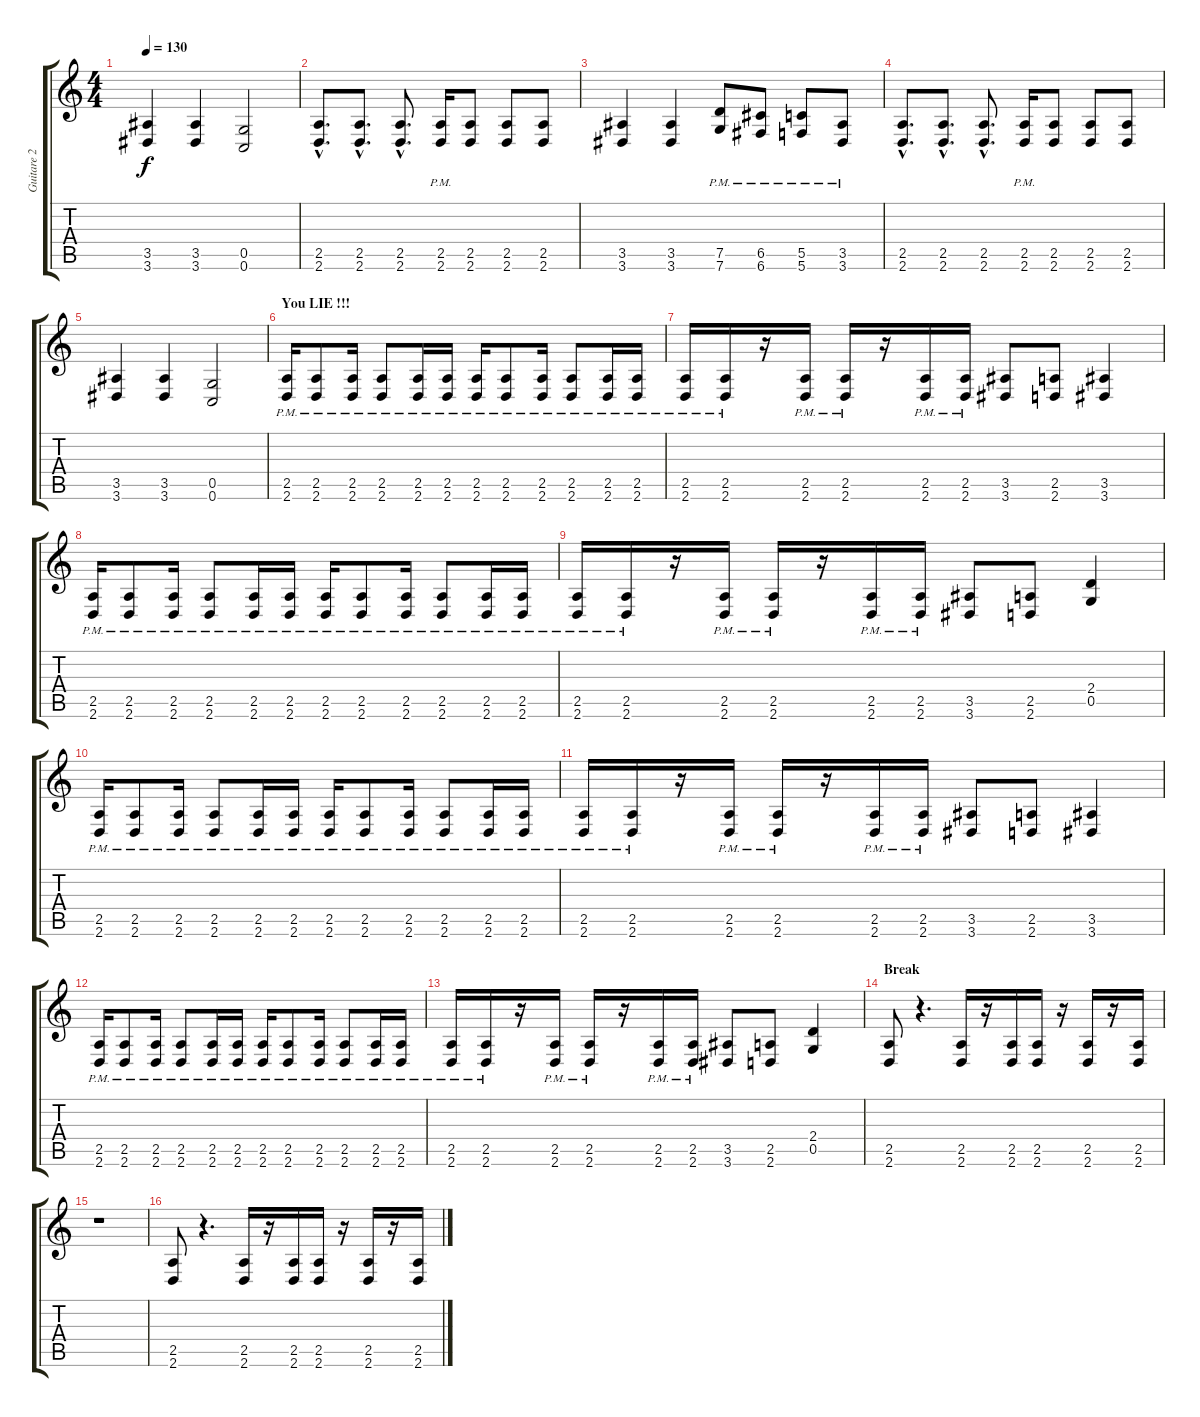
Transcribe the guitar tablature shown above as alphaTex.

\track ("Guitare 2" "Guitare 2") {instrument distortionguitar}
\staff {score tabs}
\tuning (D4 A3 F3 C3 G2 C2) {hide}
\ts (4 4)
\tempo 130
\clef g2
\ks c
(3.5 3.6).4{dy f} (3.5 3.6).4 (0.5 0.6).2 |
(2.5{hac} 2.6{hac}).8{d} (2.5{hac} 2.6{hac}).8{d} (2.5{hac} 2.6{hac}).8{d} (2.5{pm} 2.6{pm}).16 (2.5 2.6).8 (2.5 2.6).8 (2.5 2.6).8 |
(3.5 3.6).4 (3.5 3.6).4 (7.5{pm} 7.6{pm}).8 (6.5{pm} 6.6{pm}).8 (5.5{pm} 5.6{pm}).8 (3.5{pm} 3.6{pm}).8 |
(2.5{hac} 2.6{hac}).8{d} (2.5{hac} 2.6{hac}).8{d} (2.5{hac} 2.6{hac}).8{d} (2.5{pm} 2.6{pm}).16 (2.5 2.6).8 (2.5 2.6).8 (2.5 2.6).8 |
(3.5 3.6).4 (3.5 3.6).4 (0.5 0.6).2 |
\section ("" "You LIE !!!")
(2.5{pm} 2.6{pm}).16 (2.5{pm} 2.6{pm}).8 (2.5{pm} 2.6{pm}).16 (2.5{pm} 2.6{pm}).8 (2.5{pm} 2.6{pm}).16 (2.5{pm} 2.6{pm}).16 (2.5{pm} 2.6{pm}).16 (2.5{pm} 2.6{pm}).8 (2.5{pm} 2.6{pm}).16 (2.5{pm} 2.6{pm}).8 (2.5{pm} 2.6{pm}).16 (2.5{pm} 2.6{pm}).16 |
(2.5{pm} 2.6{pm}).16 (2.5{pm} 2.6{pm}).16 r.16 (2.5{pm} 2.6{pm}).16 (2.5{pm} 2.6{pm}).16 r.16 (2.5{pm} 2.6{pm}).16 (2.5{pm} 2.6{pm}).16 (3.5 3.6).8 (2.5 2.6).8 (3.5 3.6).4 |
(2.5{pm} 2.6{pm}).16 (2.5{pm} 2.6{pm}).8 (2.5{pm} 2.6{pm}).16 (2.5{pm} 2.6{pm}).8 (2.5{pm} 2.6{pm}).16 (2.5{pm} 2.6{pm}).16 (2.5{pm} 2.6{pm}).16 (2.5{pm} 2.6{pm}).8 (2.5{pm} 2.6{pm}).16 (2.5{pm} 2.6{pm}).8 (2.5{pm} 2.6{pm}).16 (2.5{pm} 2.6{pm}).16 |
(2.5{pm} 2.6{pm}).16 (2.5{pm} 2.6{pm}).16 r.16 (2.5{pm} 2.6{pm}).16 (2.5{pm} 2.6{pm}).16 r.16 (2.5{pm} 2.6{pm}).16 (2.5{pm} 2.6{pm}).16 (3.5 3.6).8 (2.5 2.6).8 (2.4 0.5).4 |
(2.5{pm} 2.6{pm}).16 (2.5{pm} 2.6{pm}).8 (2.5{pm} 2.6{pm}).16 (2.5{pm} 2.6{pm}).8 (2.5{pm} 2.6{pm}).16 (2.5{pm} 2.6{pm}).16 (2.5{pm} 2.6{pm}).16 (2.5{pm} 2.6{pm}).8 (2.5{pm} 2.6{pm}).16 (2.5{pm} 2.6{pm}).8 (2.5{pm} 2.6{pm}).16 (2.5{pm} 2.6{pm}).16 |
(2.5{pm} 2.6{pm}).16 (2.5{pm} 2.6{pm}).16 r.16 (2.5{pm} 2.6{pm}).16 (2.5{pm} 2.6{pm}).16 r.16 (2.5{pm} 2.6{pm}).16 (2.5{pm} 2.6{pm}).16 (3.5 3.6).8 (2.5 2.6).8 (3.5 3.6).4 |
(2.5{pm} 2.6{pm}).16 (2.5{pm} 2.6{pm}).8 (2.5{pm} 2.6{pm}).16 (2.5{pm} 2.6{pm}).8 (2.5{pm} 2.6{pm}).16 (2.5{pm} 2.6{pm}).16 (2.5{pm} 2.6{pm}).16 (2.5{pm} 2.6{pm}).8 (2.5{pm} 2.6{pm}).16 (2.5{pm} 2.6{pm}).8 (2.5{pm} 2.6{pm}).16 (2.5{pm} 2.6{pm}).16 |
(2.5{pm} 2.6{pm}).16 (2.5{pm} 2.6{pm}).16 r.16 (2.5{pm} 2.6{pm}).16 (2.5{pm} 2.6{pm}).16 r.16 (2.5{pm} 2.6{pm}).16 (2.5{pm} 2.6{pm}).16 (3.5 3.6).8 (2.5 2.6).8 (2.4 0.5).4 |
\section ("" "Break")
(2.5 2.6).8 r.4{d} (2.5 2.6).16 r.16 (2.5 2.6).16 (2.5 2.6).16 r.16 (2.5 2.6).16 r.16 (2.5 2.6).16 |
r.1 |
(2.5 2.6).8 r.4{d} (2.5 2.6).16 r.16 (2.5 2.6).16 (2.5 2.6).16 r.16 (2.5 2.6).16 r.16 (2.5 2.6).16
